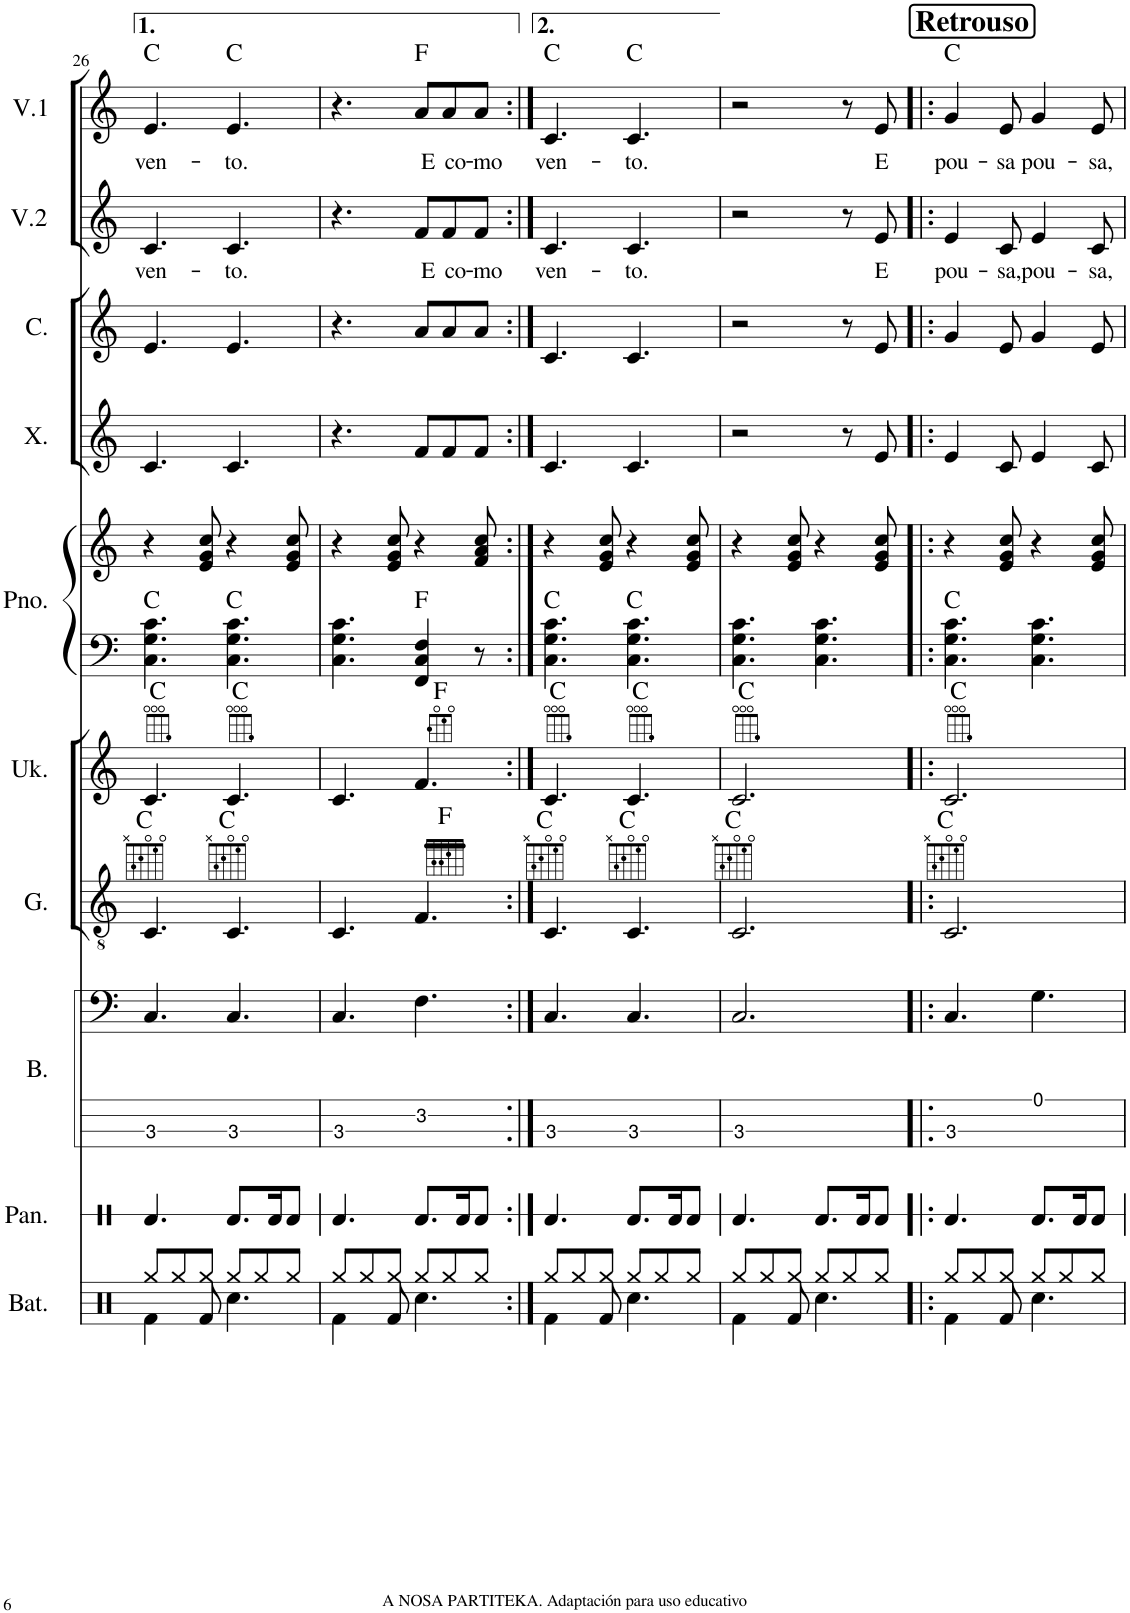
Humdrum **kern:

**kern	**kern	**kern	**kern	**kern	**harte	**kern	**harte	**kern	**kern	**harte	**kern	**kern	**kern	**text	**kern	**text	**harte
*part10	*part9	*part8	*part8	*part7	*part7	*part6	*part6	*part5	*part5	*part5	*part4	*part3	*part2	*part2	*part1	*part1	*part1
*staff12	*staff11	*staff10	*staff9	*staff8	*	*staff7	*	*staff6	*staff5	*	*staff4	*staff3	*staff2	*staff2	*staff1	*staff1	*
*I"Batería	*I"Pandeiro	*I"Baixo	*	*I"Guitarra	*	*I"Ukelele	*	*I"Piano	*	*	*I"Xilófono	*I"Carillón	*I"Voz 2	*	*I"Voz 1	*	*
*I'Bat.	*I'Pan.	*I'B.	*	*I'G.	*	*I'Uk.	*	*I'Pno.	*	*	*I'X.	*I'C.	*I'V.2	*	*I'V.1	*	*
!!LO:PB:g=z
*clefX	*clefX	*	*clefF4	*clefGv2	*	*clefG2	*	*clefF4	*clefG2	*	*clefG2	*clefG2	*clefG2	*	*clefG2	*	*
*	*	*Trd7c12	*Trd7c12	*	*	*	*	*	*	*	*Trd-7c-12	*Trd-14c-24	*	*	*	*	*
*k[]	*k[]	*k[]	*k[]	*k[]	*	*k[]	*	*k[]	*k[]	*	*k[]	*k[]	*k[]	*	*k[]	*	*
*M6/8	*M6/8	*M6/8	*M6/8	*M6/8	*	*M6/8	*	*M6/8	*M6/8	*	*M6/8	*M6/8	*M6/8	*	*M6/8	*	*
=26	=26	=26	=26	=26	=26	=26	=26	=26	=26	=26	=26	=26	=26	=26	=26	=26	=26
*^	*	*	*	*	*	*	*	*	*	*	*	*	*	*	*	*	*
!	!	!	!	!	!	!	!	!	!	!	!	!	!	!	!LO:LY:b	!	!LO:LY:b	!
8Rgg/L	4Rf\	4.Rd/	4.C	4.C/	4.C/	C:maj	4.c/	C:maj	4.C\ 4.G\ 4.c\	4r	C:maj	4.c/	4.e/	4.c/	ven-	4.e/	ven-	C:maj
8Rgg/	.	.	.	.	.	.	.	.	.	.	.	.	.	.	.	.	.	.
8Rgg/J	8Rf/	.	.	.	.	.	.	.	.	8e/ 8g/ 8cc/	.	.	.	.	.	.	.	.
!	!	!	!	!	!	!	!	!	!	!	!	!	!	!	!LO:LY:b	!	!LO:LY:b	!
8Rgg/L	4.Rcc\	8.Rd/L	4.C	4.C/	4.C/	C:maj	4.c/	C:maj	4.C\ 4.G\ 4.c\	4r	C:maj	4.c/	4.e/	4.c/	to.	4.e/	to.	C:maj
8Rgg/	.	.	.	.	.	.	.	.	.	.	.	.	.	.	.	.	.	.
.	.	16Rd/K	.	.	.	.	.	.	.	.	.	.	.	.	.	.	.	.
8Rgg/J	.	8Rd/J	.	.	.	.	.	.	.	8e/ 8g/ 8cc/	.	.	.	.	.	.	.	.
=27	=27	=27	=27	=27	=27	=27	=27	=27	=27	=27	=27	=27	=27	=27	=27	=27	=27	=27
8Rgg/L	4Rf\	4.Rd/	4.C	4.C/	4.C/	.	4.c/	.	4.C\ 4.G\ 4.c\	4r	.	4.r	4.r	4.r	.	4.r	.	.
8Rgg/	.	.	.	.	.	.	.	.	.	.	.	.	.	.	.	.	.	.
8Rgg/J	8Rf/	.	.	.	.	.	.	.	.	8e/ 8g/ 8cc/	.	.	.	.	.	.	.	.
!	!	!	!	!	!	!	!	!	!	!	!	!	!	!	!LO:LY:b	!	!LO:LY:b	!
8Rgg/L	4.Rcc\	8.Rd/L	4.F	4.F\	4.F/	F:maj	4.f/	F:maj	4FF/ 4C/ 4F/	4r	F:maj	8f/L	8a/L	8f/L	E	8a/L	E	F:maj
!	!	!	!	!	!	!	!	!	!	!	!	!	!	!	!LO:LY:b	!	!LO:LY:b	!
8Rgg/	.	.	.	.	.	.	.	.	.	.	.	8f/	8a/	8f/	co-	8a/	co-	.
.	.	16Rd/K	.	.	.	.	.	.	.	.	.	.	.	.	.	.	.	.
!	!	!	!	!	!	!	!	!	!	!	!	!	!	!	!LO:LY:b	!	!LO:LY:b	!
8Rgg/J	.	8Rd/J	.	.	.	.	.	.	8r	8f/ 8a/ 8cc/	.	8f/J	8a/J	8f/J	-mo	8a/J	-mo	.
=28:|!	=28:|!	=28:|!	=28:|!	=28:|!	=28:|!	=28:|!	=28:|!	=28:|!	=28:|!	=28:|!	=28:|!	=28:|!	=28:|!	=28:|!	=28:|!	=28:|!	=28:|!	=28:|!
!	!	!	!	!	!	!	!	!	!	!	!	!	!	!	!LO:LY:b	!	!LO:LY:b	!
8Rgg/L	4Rf\	4.Rd/	4.C	4.C/	4.C/	C:maj	4.c/	C:maj	4.C\ 4.G\ 4.c\	4r	C:maj	4.c/	4.c/	4.c/	ven-	4.c/	ven-	C:maj
8Rgg/	.	.	.	.	.	.	.	.	.	.	.	.	.	.	.	.	.	.
8Rgg/J	8Rf/	.	.	.	.	.	.	.	.	8e/ 8g/ 8cc/	.	.	.	.	.	.	.	.
!	!	!	!	!	!	!	!	!	!	!	!	!	!	!	!LO:LY:b	!	!LO:LY:b	!
8Rgg/L	4.Rcc\	8.Rd/L	4.C	4.C/	4.C/	C:maj	4.c/	C:maj	4.C\ 4.G\ 4.c\	4r	C:maj	4.c/	4.c/	4.c/	to.	4.c/	to.	C:maj
8Rgg/	.	.	.	.	.	.	.	.	.	.	.	.	.	.	.	.	.	.
.	.	16Rd/K	.	.	.	.	.	.	.	.	.	.	.	.	.	.	.	.
8Rgg/J	.	8Rd/J	.	.	.	.	.	.	.	8e/ 8g/ 8cc/	.	.	.	.	.	.	.	.
=29	=29	=29	=29	=29	=29	=29	=29	=29	=29	=29	=29	=29	=29	=29	=29	=29	=29	=29
8Rgg/L	4Rf\	4.Rd/	2.C	2.C/	2.C/	C:maj	2.c/	C:maj	4.C\ 4.G\ 4.c\	4r	.	2r	2r	2r	.	2r	.	.
8Rgg/	.	.	.	.	.	.	.	.	.	.	.	.	.	.	.	.	.	.
8Rgg/J	8Rf/	.	.	.	.	.	.	.	.	8e/ 8g/ 8cc/	.	.	.	.	.	.	.	.
8Rgg/L	4.Rcc\	8.Rd/L	.	.	.	.	.	.	4.C\ 4.G\ 4.c\	4r	.	.	.	.	.	.	.	.
8Rgg/	.	.	.	.	.	.	.	.	.	.	.	8r	8r	8r	.	8r	.	.
.	.	16Rd/K	.	.	.	.	.	.	.	.	.	.	.	.	.	.	.	.
!	!	!	!	!	!	!	!	!	!	!	!	!	!	!	!LO:LY:b	!	!LO:LY:b	!
8Rgg/J	.	8Rd/J	.	.	.	.	.	.	.	8e/ 8g/ 8cc/	.	8e/	8e/	8e/	E	8e/	E	.
!!LO:REH:place=s1:a:B:cj:fs=14:t=Retrouso
=30!|:	=30!|:	=30!|:	=30!|:	=30!|:	=30!|:	=30!|:	=30!|:	=30!|:	=30!|:	=30!|:	=30!|:	=30!|:	=30!|:	=30!|:	=30!|:	=30!|:	=30!|:	=30!|:
!	!	!	!	!	!	!	!	!	!	!	!	!	!	!	!LO:LY:b	!	!LO:LY:b	!
8Rgg/L	4Rf\	4.Rd/	4.C	4.C/	2.C/	C:maj	2.c/	C:maj	4.C\ 4.G\ 4.c\	4r	C:maj	4e/	4g/	4e/	pou-	4g/	pou-	C:maj
8Rgg/	.	.	.	.	.	.	.	.	.	.	.	.	.	.	.	.	.	.
!	!	!	!	!	!	!	!	!	!	!	!	!	!	!	!LO:LY:b	!	!LO:LY:b	!
8Rgg/J	8Rf/	.	.	.	.	.	.	.	.	8e/ 8g/ 8cc/	.	8c/	8e/	8c/	-sa,	8e/	-sa	.
!	!	!	!	!	!	!	!	!	!	!	!	!	!	!	!LO:LY:b	!	!LO:LY:b	!
8Rgg/L	4.Rcc\	8.Rd/L	4.G	4.G\	.	.	.	.	4.C\ 4.G\ 4.c\	4r	.	4e/	4g/	4e/	pou-	4g/	pou-	.
8Rgg/	.	.	.	.	.	.	.	.	.	.	.	.	.	.	.	.	.	.
.	.	16Rd/K	.	.	.	.	.	.	.	.	.	.	.	.	.	.	.	.
!	!	!	!	!	!	!	!	!	!	!	!	!	!	!	!LO:LY:b	!	!LO:LY:b	!
8Rgg/J	.	8Rd/J	.	.	.	.	.	.	.	8e/ 8g/ 8cc/	.	8c/	8e/	8c/	-sa,	8e/	-sa,	.
*v	*v	*	*	*	*	*	*	*	*	*	*	*	*	*	*	*	*	*
=	=	=	=	=	=	=	=	=	=	=	=	=	=	=	=	=	=
*-	*-	*-	*-	*-	*-	*-	*-	*-	*-	*-	*-	*-	*-	*-	*-	*-	*-
